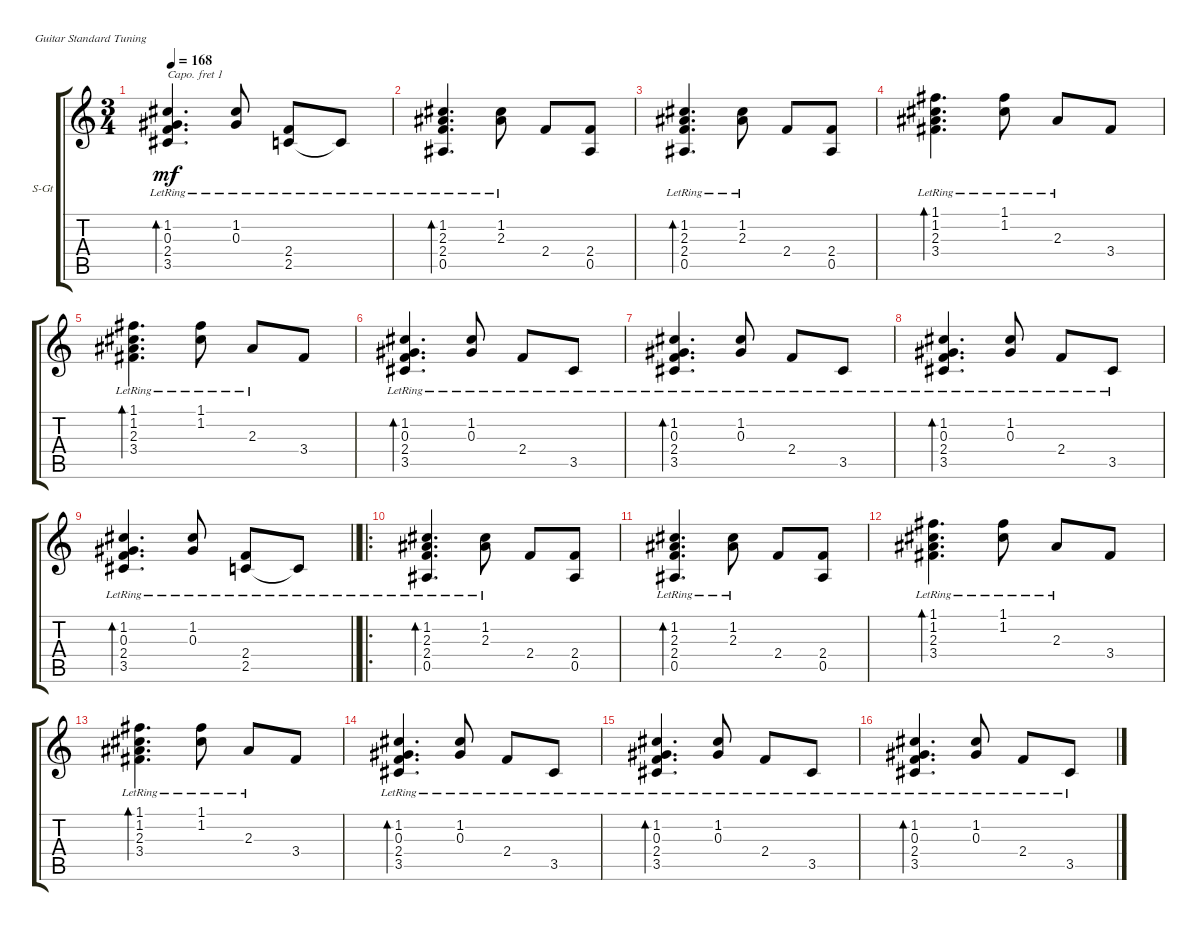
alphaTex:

\defaultSystemsLayout 4
\bracketExtendMode groupsimilarinstruments
\firstSystemTrackNameOrientation horizontal
\otherSystemsTrackNameOrientation horizontal
\track ("Steel Guitar" "S-Gt") {instrument acousticguitarsteel}
\staff {score tabs}
\capo 1
\tuning (E4 B3 G3 D3 A2 E2)
\ts (3 4)
\tempo 168
\clef g2
\ks c
(3.5{lr} 2.4{lr} 0.3{lr} 1.2{lr}).4{d bd 30 dy mf} (1.2{lr} 0.3{lr}).8 (2.4{lr} 2.5{lr}).8 2.5{lr t}.8 |
(0.5{lr} 1.2{lr} 2.4 2.3).4{d bd 30} (1.2{lr} 2.3).8 2.4.8 (0.5 2.4).8 |
(0.5{lr} 1.2{lr} 2.4 2.3).4{d bd 30} (1.2{lr} 2.3).8 2.4.8 (0.5 2.4).8 |
(1.1{lr} 1.2{lr} 2.3{lr} 3.4{lr}).4{d bd 30} (1.1{lr} 1.2).8 2.3{lr}.8 3.4.8 |
(1.1{lr} 1.2{lr} 2.3{lr} 3.4{lr}).4{d bd 30} (1.1{lr} 1.2).8 2.3{lr}.8 3.4.8 |
(3.5{lr} 2.4{lr} 0.3{lr} 1.2{lr}).4{d bd 30} (1.2{lr} 0.3{lr}).8 2.4{lr}.8 3.5{lr}.8 |
(3.5{lr} 2.4{lr} 0.3{lr} 1.2{lr}).4{d bd 30} (1.2{lr} 0.3{lr}).8 2.4{lr}.8 3.5{lr}.8 |
(3.5{lr} 2.4{lr} 0.3{lr} 1.2{lr}).4{d bd 30} (1.2{lr} 0.3{lr}).8 2.4{lr}.8 3.5{lr}.8 |
\barLineRight lightlight
(3.5{lr} 2.4{lr} 0.3{lr} 1.2{lr}).4{d bd 30} (1.2{lr} 0.3{lr}).8 (2.4{lr} 2.5{lr}).8 2.5{lr t}.8 |
\ro
(0.5{lr} 1.2{lr} 2.4 2.3).4{d bd 30} (1.2{lr} 2.3).8 2.4.8 (0.5 2.4).8 |
(0.5{lr} 1.2{lr} 2.4 2.3).4{d bd 30} (1.2{lr} 2.3).8 2.4.8 (0.5 2.4).8 |
(1.1{lr} 1.2{lr} 2.3{lr} 3.4{lr}).4{d bd 30} (1.1{lr} 1.2).8 2.3{lr}.8 3.4.8 |
(1.1{lr} 1.2{lr} 2.3{lr} 3.4{lr}).4{d bd 30} (1.1{lr} 1.2).8 2.3{lr}.8 3.4.8 |
(3.5{lr} 2.4{lr} 0.3{lr} 1.2{lr}).4{d bd 30} (1.2{lr} 0.3{lr}).8 2.4{lr}.8 3.5{lr}.8 |
(3.5{lr} 2.4{lr} 0.3{lr} 1.2{lr}).4{d bd 30} (1.2{lr} 0.3{lr}).8 2.4{lr}.8 3.5{lr}.8 |
(3.5{lr} 2.4{lr} 0.3{lr} 1.2{lr}).4{d bd 30} (1.2{lr} 0.3{lr}).8 2.4{lr}.8 3.5{lr}.8
